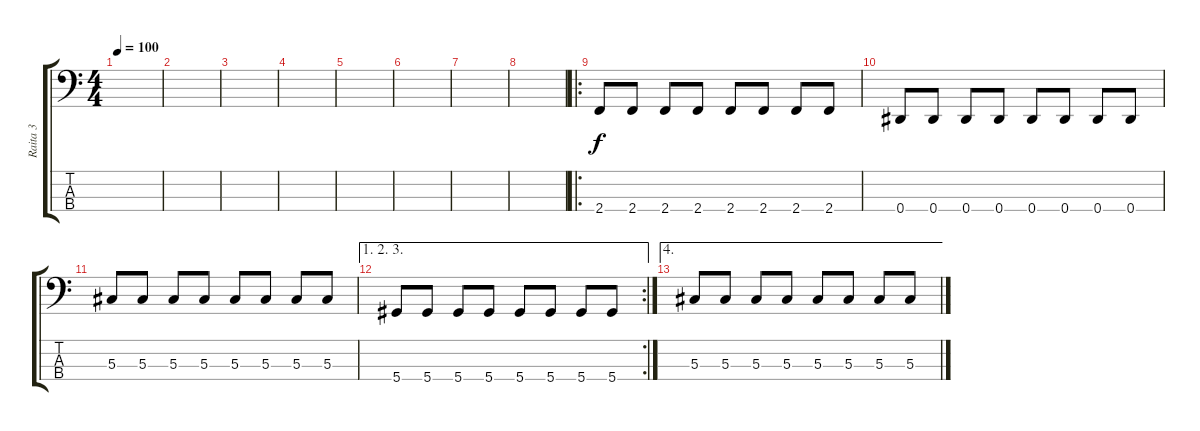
\track ("Raita 3" "Raita 3") {instrument electricbassfinger}
\staff {score tabs}
\tuning (Gb2 Db2 Ab1 Eb1) {hide}
\ts (4 4)
\tempo 100
\clef f4
\ks c
|
|
|
|
|
|
|
|
\ro
2.4.8 2.4.8 2.4.8 2.4.8 2.4.8 2.4.8 2.4.8 2.4.8 |
0.4.8 0.4.8 0.4.8 0.4.8 0.4.8 0.4.8 0.4.8 0.4.8 |
5.3.8 5.3.8 5.3.8 5.3.8 5.3.8 5.3.8 5.3.8 5.3.8 |
\ae (1 2 3)
\rc 2
5.4.8 5.4.8 5.4.8 5.4.8 5.4.8 5.4.8 5.4.8 5.4.8 |
\ae 4
5.3.8 5.3.8 5.3.8 5.3.8 5.3.8 5.3.8 5.3.8 5.3.8
